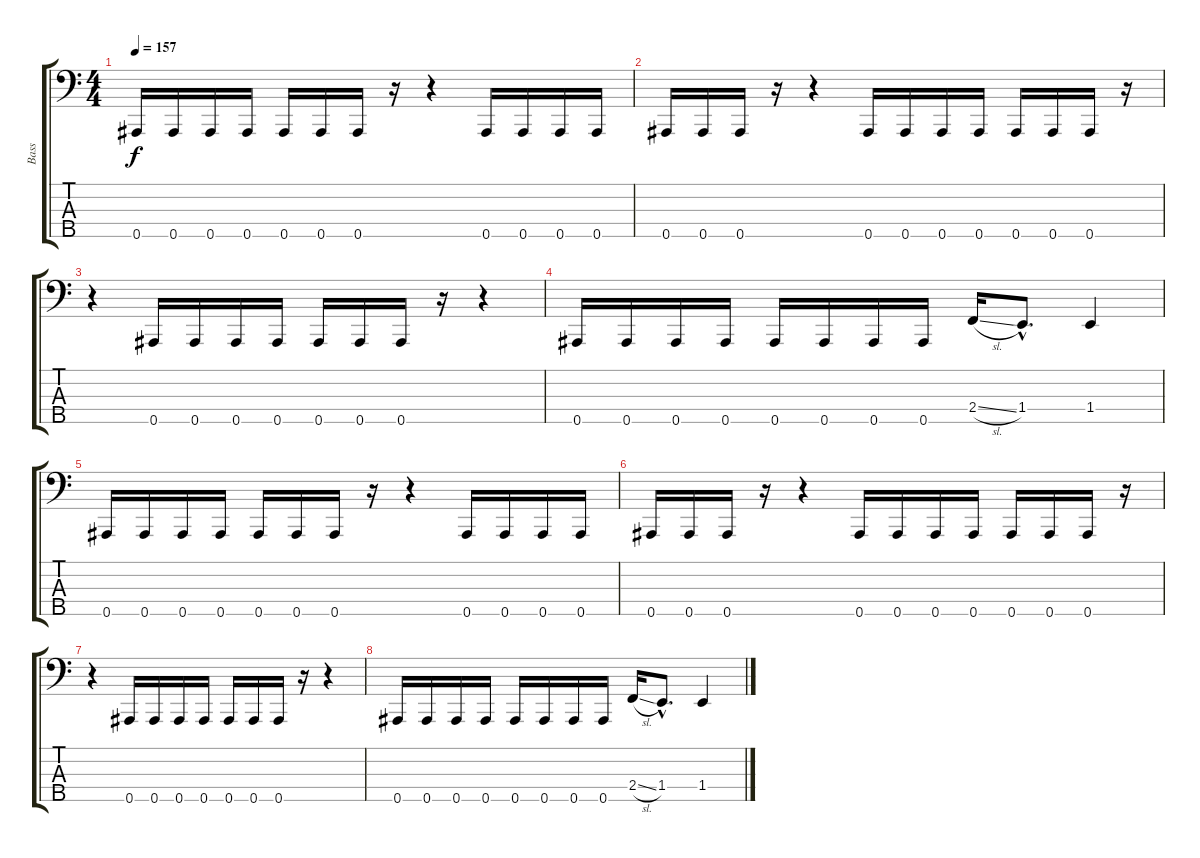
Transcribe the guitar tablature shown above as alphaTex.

\track ("Bass" "Bass") {instrument electricbasspick}
\staff {score tabs}
\tuning (Gb2 Db2 Ab1 Eb1 Bb0) {hide}
\ts (4 4)
\tempo 157
\clef f4
\ks c
0.5.16{dy f} 0.5.16 0.5.16 0.5.16 0.5.16 0.5.16 0.5.16 r.16 r.4 0.5.16 0.5.16 0.5.16 0.5.16 |
0.5.16 0.5.16 0.5.16 r.16 r.4 0.5.16 0.5.16 0.5.16 0.5.16 0.5.16 0.5.16 0.5.16 r.16 |
r.4 0.5.16 0.5.16 0.5.16 0.5.16 0.5.16 0.5.16 0.5.16 r.16 r.4 |
0.5.16 0.5.16 0.5.16 0.5.16 0.5.16 0.5.16 0.5.16 0.5.16 2.4{sl}.16 1.4{hac}.8{d} 1.4.4 |
0.5.16 0.5.16 0.5.16 0.5.16 0.5.16 0.5.16 0.5.16 r.16 r.4 0.5.16 0.5.16 0.5.16 0.5.16 |
0.5.16 0.5.16 0.5.16 r.16 r.4 0.5.16 0.5.16 0.5.16 0.5.16 0.5.16 0.5.16 0.5.16 r.16 |
r.4 0.5.16 0.5.16 0.5.16 0.5.16 0.5.16 0.5.16 0.5.16 r.16 r.4 |
0.5.16 0.5.16 0.5.16 0.5.16 0.5.16 0.5.16 0.5.16 0.5.16 2.4{sl}.16 1.4{hac}.8{d} 1.4.4
